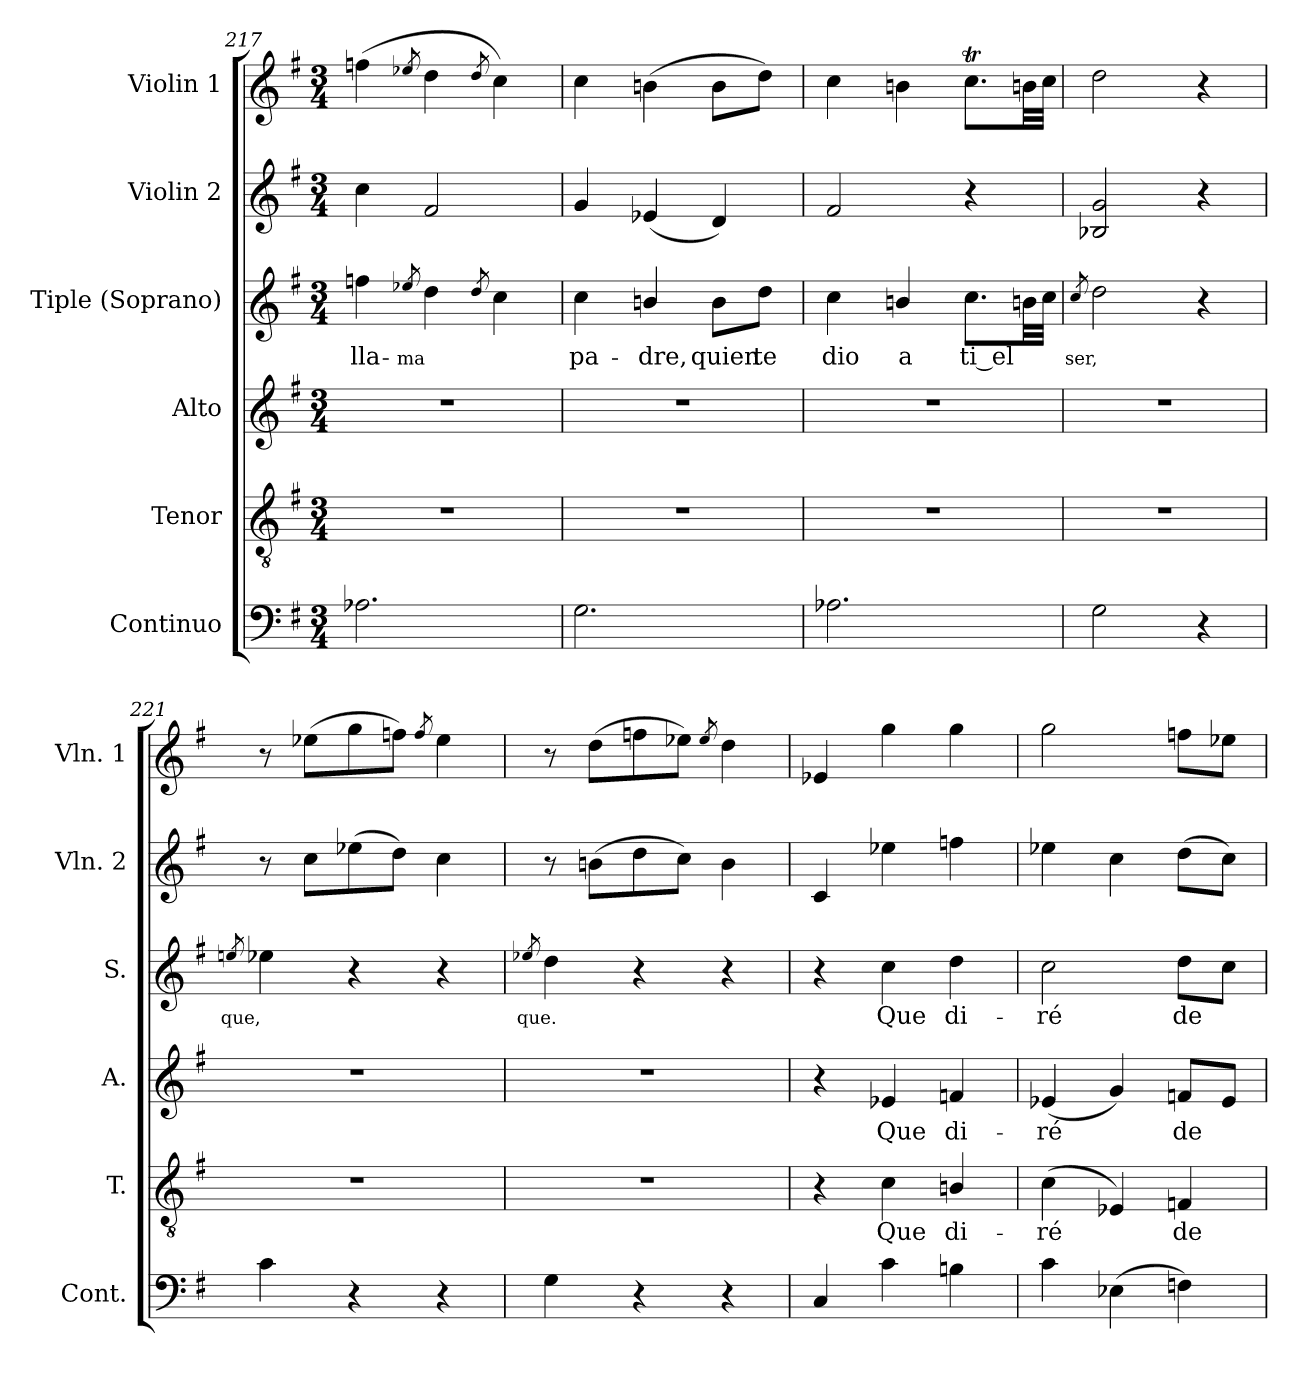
**kern	**kern	**text	**kern	**text	**kern	**text	**kern	**kern
*part6	*part5	*part5	*part4	*part4	*part3	*part3	*part2	*part1
*staff6	*staff5	*staff5	*staff4	*staff4	*staff3	*staff3	*staff2	*staff1
*I"Continuo	*I"Tenor	*	*I"Alto	*	*I"Tiple (Soprano)	*	*I"Violin 2	*I"Violin 1
*I'Cont.	*I'T.	*	*I'A.	*	*I'S.	*	*I'Vln. 2	*I'Vln. 1
!!LO:PB:g=z
*clefF4	*clefGv2	*	*clefG2	*	*clefG2	*	*clefG2	*clefG2
*	*ITrd7c12	*	*	*	*	*	*	*
*k[f#]	*k[f#]	*	*k[f#]	*	*k[f#]	*	*k[f#]	*k[f#]
*G:	*G:	*	*G:	*	*G:	*	*G:	*G:
*M3/4	*M3/4	*	*M3/4	*	*M3/4	*	*M3/4	*M3/4
=217	=217	=217	=217	=217	=217	=217	=217	=217
!	!LO:N:vis=1	!	!LO:N:vis=1	!	!	!	!	!
!	!	!	!	!	!	!LO:LY:b:color=#000000	!	!
2.A-Xi\	2.r	.	2.r	.	4ffni\	lla-	4cci\	(4ffni\
!	!	!	!	!	!	!LO:LY:b:color=#000000	!	!
.	.	.	.	.	8qee-Xi/	-ma	.	8qee-Xi/
.	.	.	.	.	4ddi\	.	2f#i/	4ddi\
.	.	.	.	.	8qddi/	.	.	8qddi/
.	.	.	.	.	4cci\	.	.	4cci\)
=218	=218	=218	=218	=218	=218	=218	=218	=218
!	!LO:N:vis=1	!	!LO:N:vis=1	!	!	!	!	!
!	!	!	!	!	!	!LO:LY:b:color=#000000	!	!
2.Gi\	2.r	.	2.r	.	4cci\	pa-	4gi/	4cci\
!	!	!	!	!	!	!LO:LY:b:color=#000000	!	!
.	.	.	.	.	4bni/	-dre,	(4e-Xi/	(4bni\
!	!	!	!	!	!	!LO:LY:b:color=#000000	!	!
.	.	.	.	.	8bi\L	quien	4di/)	8bi\L
!	!	!	!	!	!	!LO:LY:b:color=#000000	!	!
.	.	.	.	.	8ddi\J	te	.	8ddi\J)
=219	=219	=219	=219	=219	=219	=219	=219	=219
!	!LO:N:vis=1	!	!LO:N:vis=1	!	!	!	!	!
!	!	!	!	!	!	!LO:LY:b:color=#000000	!	!
2.A-Xi\	2.r	.	2.r	.	4cci\	dio	2f#i/	4cci\
!	!	!	!	!	!	!LO:LY:b:color=#000000	!	!
.	.	.	.	.	4bni/	a	.	4bni\
!	!	!	!	!	!	!LO:LY:b:color=#000000	!	!
.	.	.	.	.	8.cci\L	ti_el	4r	8.ccTi\L
.	.	.	.	.	32bni\LL	.	.	32bni\LL
.	.	.	.	.	32cci\JJJ	.	.	32cci\JJJ
=220	=220	=220	=220	=220	=220	=220	=220	=220
!	!	!	!	!	!	!LO:LY:b:color=#000000	!	!
.	.	.	.	.	8qcci/	ser,	.	.
!	!LO:N:vis=1	!	!LO:N:vis=1	!	!	!	!	!
2Gi\	2.r	.	2.r	.	2ddi\	.	2B-Xi/ 2gi	2ddi\
4r	.	.	.	.	4r	.	4r	4r
=221	=221	=221	=221	=221	=221	=221	=221	=221
!	!	!	!	!	!	!LO:LY:b:color=#000000	!	!
.	.	.	.	.	8qeeni/	que,	.	.
!	!LO:N:vis=1	!	!LO:N:vis=1	!	!	!	!	!
4ci\	2.r	.	2.r	.	4ee-Xi\	.	8r	8r
.	.	.	.	.	.	.	8cci\L	(8ee-Xi\L
4r	.	.	.	.	4r	.	(8ee-Xi\	8ggi\
.	.	.	.	.	.	.	8ddi\J)	8ffni\J)
.	.	.	.	.	.	.	.	8qffi/
4r	.	.	.	.	4r	.	4cci\	4ee-i\
=222	=222	=222	=222	=222	=222	=222	=222	=222
!	!	!	!	!	!	!LO:LY:b:color=#000000	!	!
.	.	.	.	.	8qee-Xi/	que.	.	.
!	!LO:N:vis=1	!	!LO:N:vis=1	!	!	!	!	!
4Gi\	2.r	.	2.r	.	4ddi\	.	8r	8r
.	.	.	.	.	.	.	(8bni\L	(8ddi\L
4r	.	.	.	.	4r	.	8ddi\	8ffni\
.	.	.	.	.	.	.	8cci\J)	8ee-Xi\J)
.	.	.	.	.	.	.	.	8qee-i/
4r	.	.	.	.	4r	.	4bi\	4ddi\
!!LO:LB:g=z
=223	=223	=223	=223	=223	=223	=223	=223	=223
4Ci/	4r	.	4r	.	4r	.	4ci/	4e-Xi/
!	!	!LO:LY:b:color=#000000	!	!	!	!	!	!
!	!	!	!	!LO:LY:b:color=#000000	!	!	!	!
!	!	!	!	!	!	!LO:LY:b:color=#000000	!	!
4ci\	4Ci\	Que	4e-Xi/	Que	4cci\	Que	4ee-Xi\	4ggi\
!	!	!LO:LY:b:color=#000000	!	!	!	!	!	!
!	!	!	!	!LO:LY:b:color=#000000	!	!	!	!
!	!	!	!	!	!	!LO:LY:b:color=#000000	!	!
4Bni\	4BBni/	di-	4fni/	di-	4ddi\	di-	4ffni\	4ggi\
=224	=224	=224	=224	=224	=224	=224	=224	=224
!	!	!LO:LY:b:color=#000000	!	!	!	!	!	!
!	!	!	!	!LO:LY:b:color=#000000	!	!	!	!
!	!	!	!	!	!	!LO:LY:b:color=#000000	!	!
4ci\	(4Ci\	-ré	(4e-Xi/	-ré	2cci\	-ré	4ee-Xi\	2ggi\
(4E-Xi\	4EE-Xi/)	.	4gi/)	.	.	.	4cci\	.
!	!	!LO:LY:b:color=#000000	!	!	!	!	!	!
!	!	!	!	!LO:LY:b:color=#000000	!	!	!	!
!	!	!	!	!	!	!LO:LY:b:color=#000000	!	!
4Fni\)	4FFni/	de	8fni/L	de	8ddi\L	de	(8ddi\L	8ffni\L
.	.	.	8e-i/J	.	8cci\J	.	8cci\J)	8ee-Xi\J
=	=	=	=	=	=	=	=	=
*-	*-	*-	*-	*-	*-	*-	*-	*-
